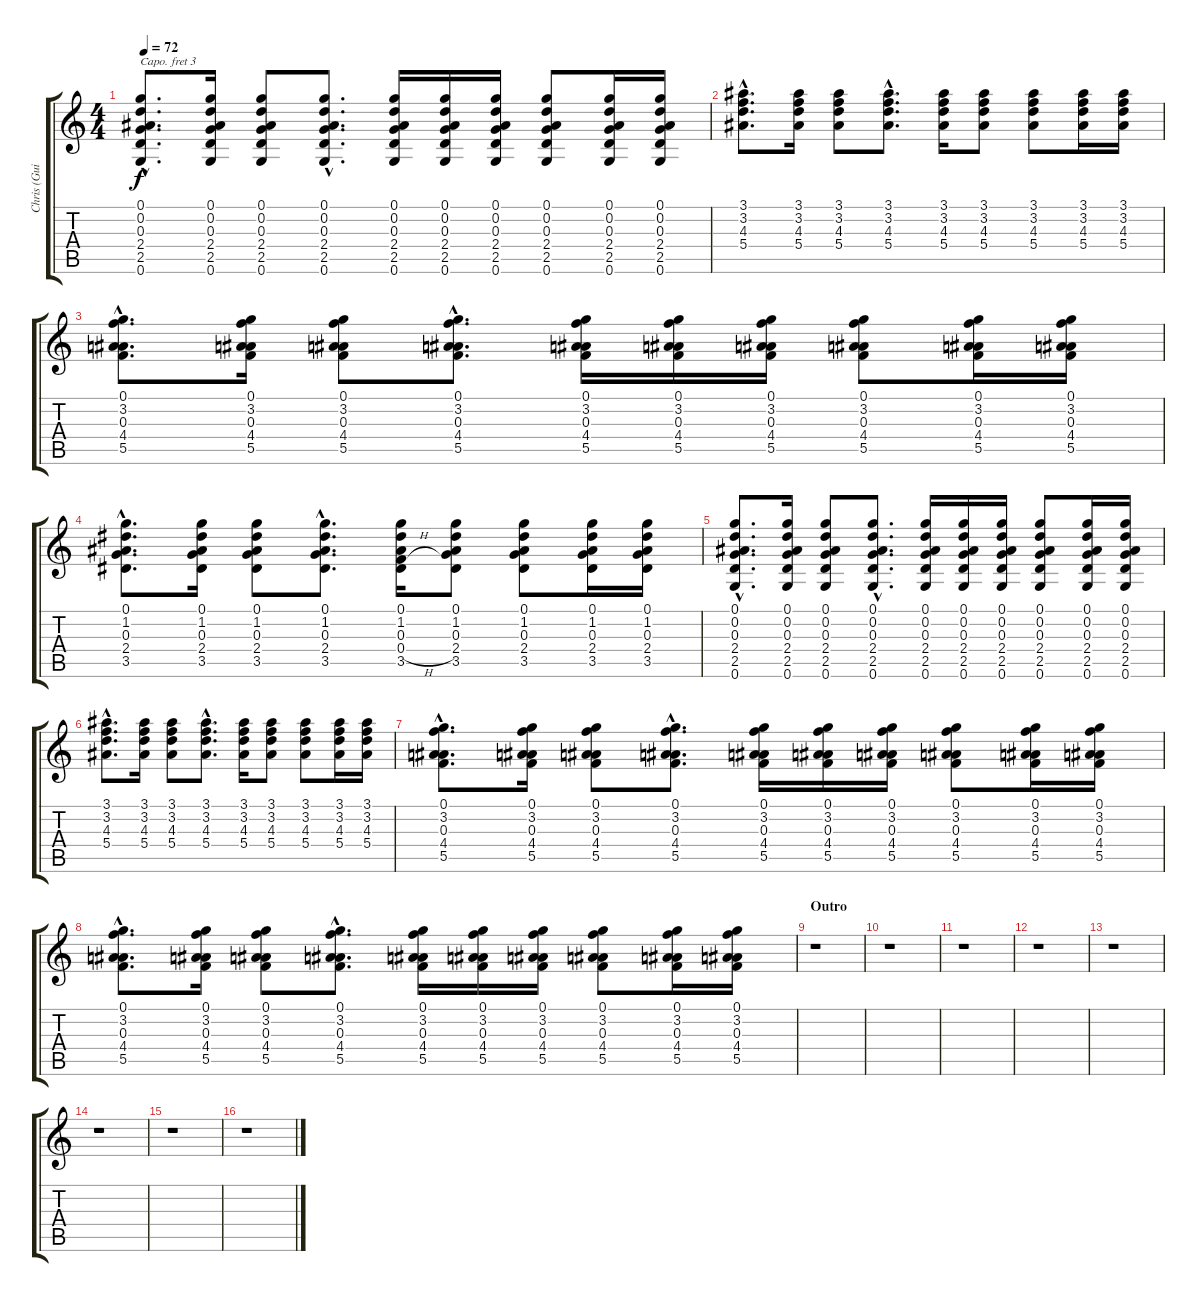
\track ("Chris (Guitar Overdub) Capo 3rd" "Chris (Gui") {instrument distortionguitar}
\staff {score tabs}
\capo 3
\tuning (E4 B3 G3 D3 A2 E2) {hide}
\ts (4 4)
\tempo 72
\clef g2
\ks c
(0.1{hac} 0.2{hac} 0.3{hac} 2.4{hac} 2.5{hac} 0.6{hac}).8{d dy f} (0.1 0.2 0.3 2.4 2.5 0.6).16 (0.1 0.2 0.3 2.4 2.5 0.6).8 (0.1{hac} 0.2{hac} 0.3{hac} 2.4{hac} 2.5{hac} 0.6{hac}).8{d} (0.1 0.2 0.3 2.4 2.5 0.6).16 (0.1 0.2 0.3 2.4 2.5 0.6).16 (0.1 0.2 0.3 2.4 2.5 0.6).16 (0.1 0.2 0.3 2.4 2.5 0.6).8 (0.1 0.2 0.3 2.4 2.5 0.6).16 (0.1 0.2 0.3 2.4 2.5 0.6).16 |
(3.1{hac} 3.2{hac} 4.3{hac} 5.4{hac}).8{d} (3.1 3.2 4.3 5.4).16 (3.1 3.2 4.3 5.4).8 (3.1{hac} 3.2{hac} 4.3{hac} 5.4{hac}).8{d} (3.1 3.2 4.3 5.4).16 (3.1 3.2 4.3 5.4).8 (3.1 3.2 4.3 5.4).8 (3.1 3.2 4.3 5.4).16 (3.1 3.2 4.3 5.4).16 |
(0.1{hac} 3.2{hac} 0.3{hac} 4.4{hac} 5.5{hac}).8{d} (0.1 3.2 0.3 4.4 5.5).16 (0.1 3.2 0.3 4.4 5.5).8 (0.1{hac} 3.2{hac} 0.3{hac} 4.4{hac} 5.5{hac}).8{d} (0.1 3.2 0.3 4.4 5.5).16 (0.1 3.2 0.3 4.4 5.5).16 (0.1 3.2 0.3 4.4 5.5).16 (0.1 3.2 0.3 4.4 5.5).8 (0.1 3.2 0.3 4.4 5.5).16 (0.1 3.2 0.3 4.4 5.5).16 |
(0.1{hac} 1.2{hac} 0.3{hac} 2.4{hac} 3.5{hac}).8{d} (0.1 1.2 0.3 2.4 3.5).16 (0.1 1.2 0.3 2.4 3.5).8 (0.1{hac} 1.2{hac} 0.3{hac} 2.4{hac} 3.5{hac}).8{d} (0.1 1.2 0.3 0.4{h} 3.5).16 (0.1 1.2 0.3 2.4 3.5).8 (0.1 1.2 0.3 2.4 3.5).8 (0.1 1.2 0.3 2.4 3.5).16 (0.1 1.2 0.3 2.4 3.5).16 |
(0.1{hac} 0.2{hac} 0.3{hac} 2.4{hac} 2.5{hac} 0.6{hac}).8{d} (0.1 0.2 0.3 2.4 2.5 0.6).16 (0.1 0.2 0.3 2.4 2.5 0.6).8 (0.1{hac} 0.2{hac} 0.3{hac} 2.4{hac} 2.5{hac} 0.6{hac}).8{d} (0.1 0.2 0.3 2.4 2.5 0.6).16 (0.1 0.2 0.3 2.4 2.5 0.6).16 (0.1 0.2 0.3 2.4 2.5 0.6).16 (0.1 0.2 0.3 2.4 2.5 0.6).8 (0.1 0.2 0.3 2.4 2.5 0.6).16 (0.1 0.2 0.3 2.4 2.5 0.6).16 |
(3.1{hac} 3.2{hac} 4.3{hac} 5.4{hac}).8{d} (3.1 3.2 4.3 5.4).16 (3.1 3.2 4.3 5.4).8 (3.1{hac} 3.2{hac} 4.3{hac} 5.4{hac}).8{d} (3.1 3.2 4.3 5.4).16 (3.1 3.2 4.3 5.4).8 (3.1 3.2 4.3 5.4).8 (3.1 3.2 4.3 5.4).16 (3.1 3.2 4.3 5.4).16 |
(0.1{hac} 3.2{hac} 0.3{hac} 4.4{hac} 5.5{hac}).8{d} (0.1 3.2 0.3 4.4 5.5).16 (0.1 3.2 0.3 4.4 5.5).8 (0.1{hac} 3.2{hac} 0.3{hac} 4.4{hac} 5.5{hac}).8{d} (0.1 3.2 0.3 4.4 5.5).16 (0.1 3.2 0.3 4.4 5.5).16 (0.1 3.2 0.3 4.4 5.5).16 (0.1 3.2 0.3 4.4 5.5).8 (0.1 3.2 0.3 4.4 5.5).16 (0.1 3.2 0.3 4.4 5.5).16 |
(0.1{hac} 3.2{hac} 0.3{hac} 4.4{hac} 5.5{hac}).8{d} (0.1 3.2 0.3 4.4 5.5).16 (0.1 3.2 0.3 4.4 5.5).8 (0.1{hac} 3.2{hac} 0.3{hac} 4.4{hac} 5.5{hac}).8{d} (0.1 3.2 0.3 4.4 5.5).16 (0.1 3.2 0.3 4.4 5.5).16 (0.1 3.2 0.3 4.4 5.5).16 (0.1 3.2 0.3 4.4 5.5).8 (0.1 3.2 0.3 4.4 5.5).16 (0.1 3.2 0.3 4.4 5.5).16 |
\section ("" "Outro")
r.1 |
r.1 |
r.1 |
r.1 |
r.1 |
r.1 |
r.1 |
r.1
